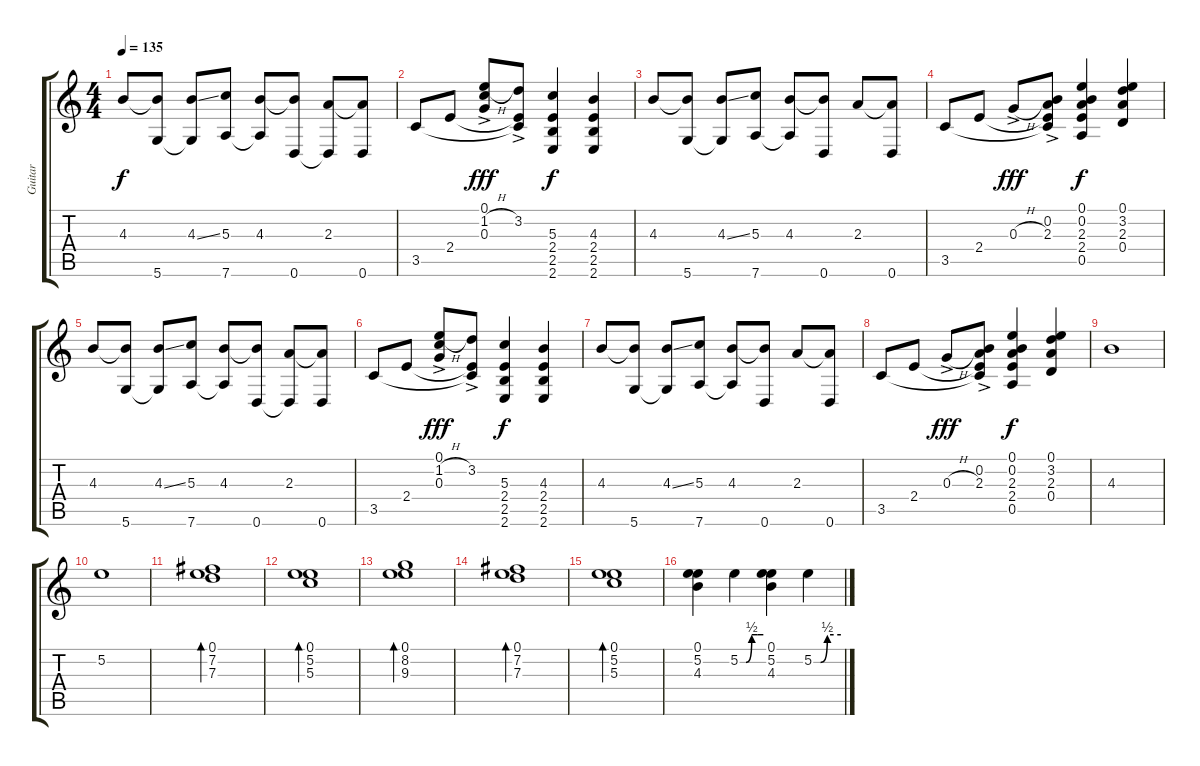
\track ("Guitar" "Guitar") {instrument distortionguitar}
\staff {score tabs}
\tuning (E4 B3 G3 D3 A2 D2) {hide}
\ts (4 4)
\tempo 135
\clef g2
\ks c
4.3.8{dy f instrument distortionguitar} (4.3{t} 5.6).8 (4.3{ss} 5.6{t}).8 (5.3 7.6).8 (4.3 7.6{t}).8 (4.3{t} 0.6).8 (2.3 0.6{t}).8 (2.3{t} 0.6).8 |
3.5.8 2.4.8 (0.1{ac} 1.2{h ac} 0.3{ac}).8{dy fff} (3.2{ac} 2.4{t} 3.5{t}).8 (5.3 2.4 2.5 2.6).4{dy f} (4.3 2.4 2.5 2.6).4 |
4.3.8 (4.3{t} 5.6).8 (4.3{ss} 5.6{t}).8 (5.3 7.6).8 (4.3 7.6{t}).8 (4.3{t} 0.6).8 2.3.8 (2.3{t} 0.6).8 |
3.5.8 2.4.8 0.3{h ac}.8{dy fff} (0.2{ac} 2.3{ac} 2.4{t} 3.5{t}).8 (0.1 0.2 2.3 2.4 0.5).4{dy f} (0.1 3.2 2.3 0.4).4 |
4.3.8 (4.3{t} 5.6).8 (4.3{ss} 5.6{t}).8 (5.3 7.6).8 (4.3 7.6{t}).8 (4.3{t} 0.6).8 (2.3 0.6{t}).8 (2.3{t} 0.6).8 |
3.5.8 2.4.8 (0.1{ac} 1.2{h ac} 0.3{ac}).8{dy fff} (3.2{ac} 2.4{t} 3.5{t}).8 (5.3 2.4 2.5 2.6).4{dy f} (4.3 2.4 2.5 2.6).4 |
4.3.8 (4.3{t} 5.6).8 (4.3{ss} 5.6{t}).8 (5.3 7.6).8 (4.3 7.6{t}).8 (4.3{t} 0.6).8 2.3.8 (2.3{t} 0.6).8 |
3.5.8 2.4.8 0.3{h ac}.8{dy fff} (0.2{ac} 2.3{ac} 2.4{t} 3.5{t}).8 (0.1 0.2 2.3 2.4 0.5).4{dy f} (0.1 3.2 2.3 0.4).4 |
4.3.1{instrument electricguitarmuted} |
5.2.1 |
(0.1 7.2 7.3).1{bd 240} |
(0.1 5.2 5.3).1{bd 240} |
(0.1 8.2 9.3).1{bd 240} |
(0.1 7.2 7.3).1{bd 240} |
(0.1 5.2 5.3).1{bd 240} |
(0.1 5.2 4.3).4{instrument distortionguitar} 5.2{be (custom 0 0 15 0 30 2 45 2 60 2)}.4 (0.1 5.2 4.3).4 5.2{be (custom 0 0 15 0 30 2 60 2)}.4
